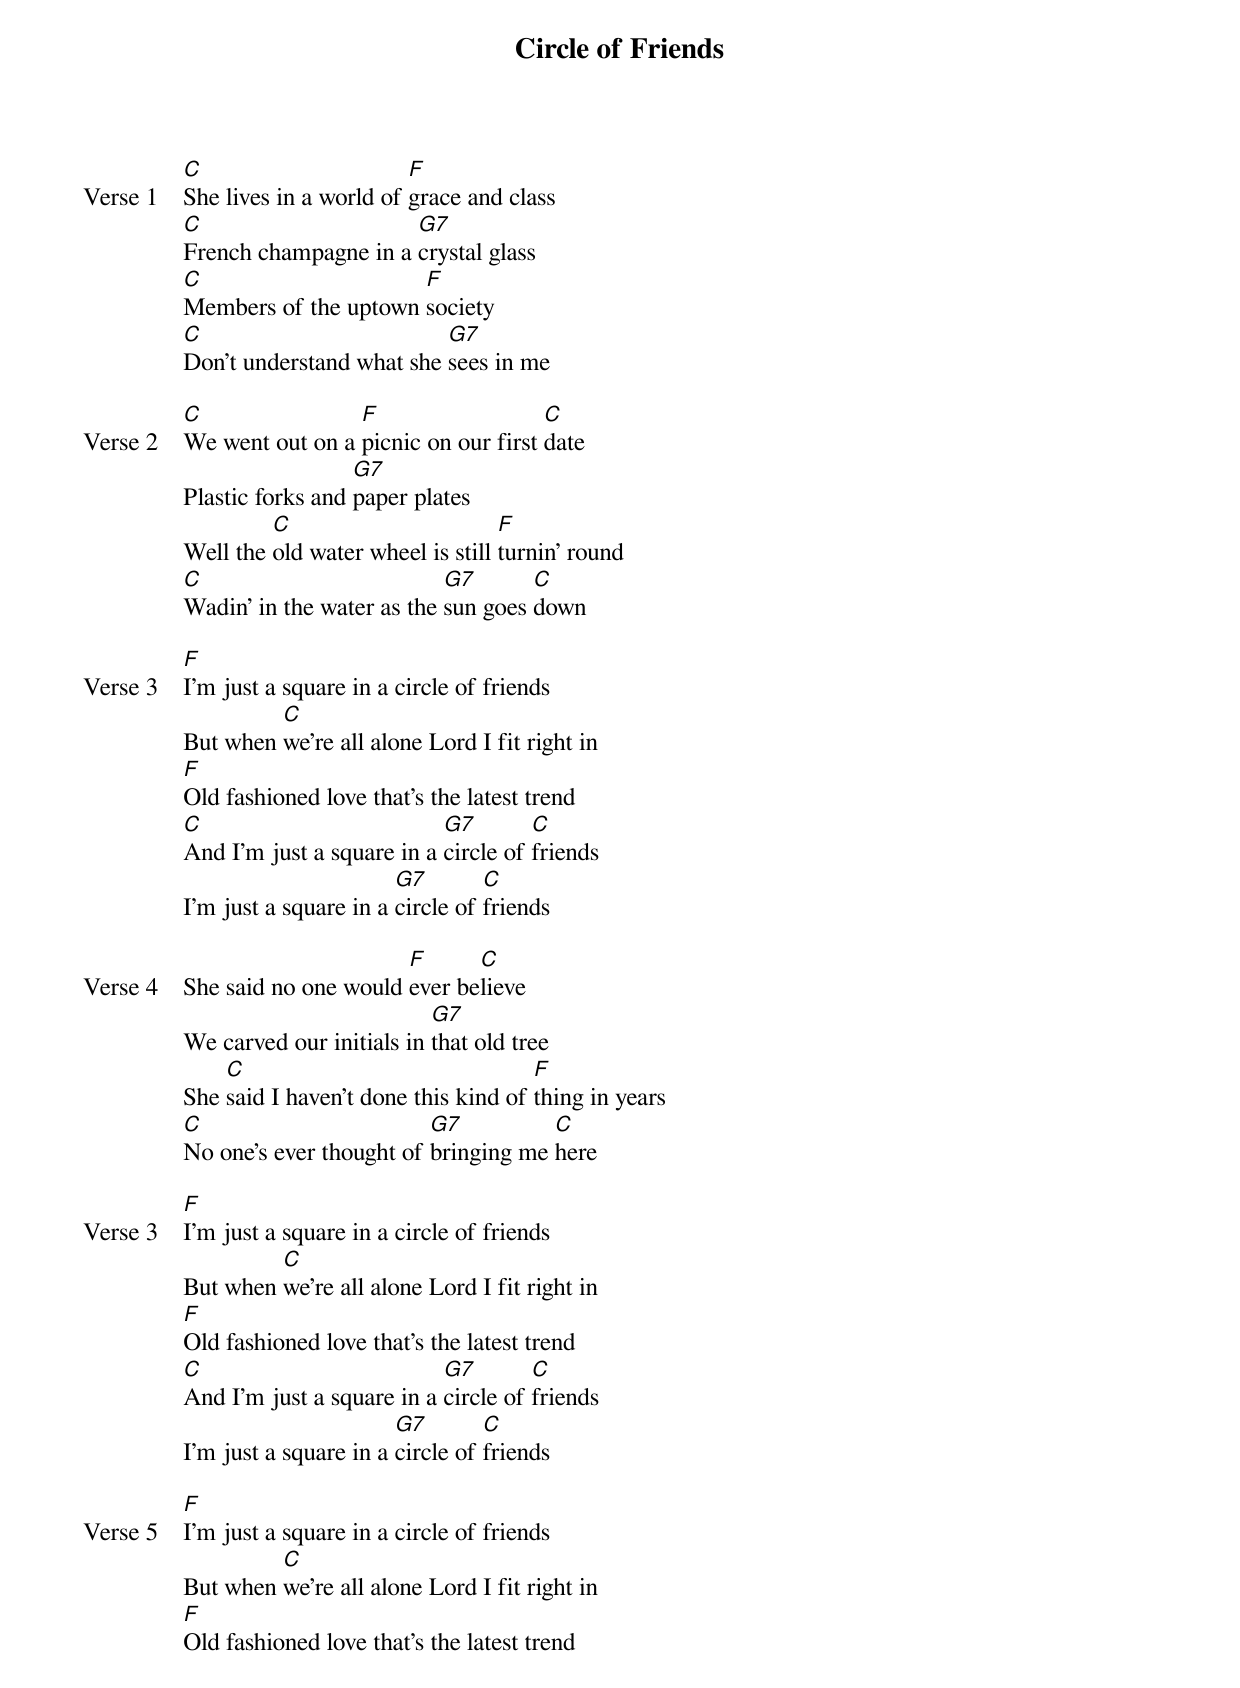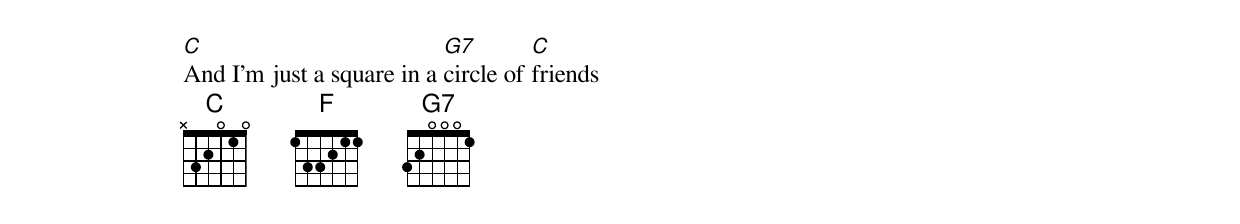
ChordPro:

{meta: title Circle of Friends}
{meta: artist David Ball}
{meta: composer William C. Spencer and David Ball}

{start_of_verse: Verse 1}
[C]She lives in a world of [F]grace and class
[C]French champagne in a [G7]crystal glass
[C]Members of the uptown [F]society
[C]Don't understand what she [G7]sees in me
{end_of_verse}

{start_of_verse: Verse 2}
[C]We went out on a [F]picnic on our first [C]date
Plastic forks and [G7]paper plates
Well the [C]old water wheel is still [F]turnin' round
[C]Wadin' in the water as the [G7]sun goes [C]down
{end_of_verse}

{start_of_verse: Verse 3}
[F]I'm just a square in a circle of friends
But when [C]we're all alone Lord I fit right in
[F]Old fashioned love that's the latest trend
[C]And I'm just a square in a [G7]circle of [C]friends
I'm just a square in a [G7]circle of [C]friends
{end_of_verse}

{start_of_verse: Verse 4}
She said no one would [F]ever be[C]lieve
We carved our initials in [G7]that old tree
She [C]said I haven't done this kind of [F]thing in years
[C]No one's ever thought of [G7]bringing me [C]here
{end_of_verse}

{start_of_verse: Verse 3}
[F]I'm just a square in a circle of friends
But when [C]we're all alone Lord I fit right in
[F]Old fashioned love that's the latest trend
[C]And I'm just a square in a [G7]circle of [C]friends
I'm just a square in a [G7]circle of [C]friends
{end_of_verse}

{start_of_verse: Verse 5}
[F]I'm just a square in a circle of friends
But when [C]we're all alone Lord I fit right in
[F]Old fashioned love that's the latest trend
[C]And I'm just a square in a [G7]circle of [C]friends
{end_of_verse}
